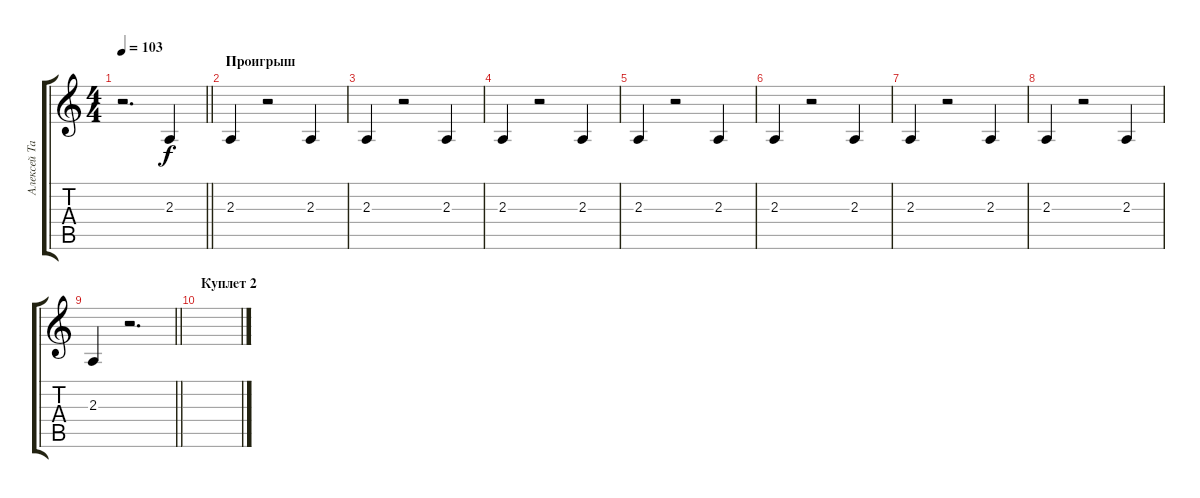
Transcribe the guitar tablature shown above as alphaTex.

\track ("Алексей Тарасов (бэк-вокал)" "Алексей Та") {instrument synthvoice}
\staff {score tabs}
\tuning (E4 B3 G3 D3 A2 E2) {hide}
\ts (4 4)
\tempo 103
\clef g2
\barLineRight lightlight
\ks c
r.2{d dy f} 2.3.4 |
\section ("" "Проигрыш")
2.3.4 r.2 2.3.4 |
2.3.4 r.2 2.3.4 |
2.3.4 r.2 2.3.4 |
2.3.4 r.2 2.3.4 |
2.3.4 r.2 2.3.4 |
2.3.4 r.2 2.3.4 |
2.3.4 r.2 2.3.4 |
\barLineRight lightlight
2.3.4 r.2{d} |
\section ("" "Куплет 2")
